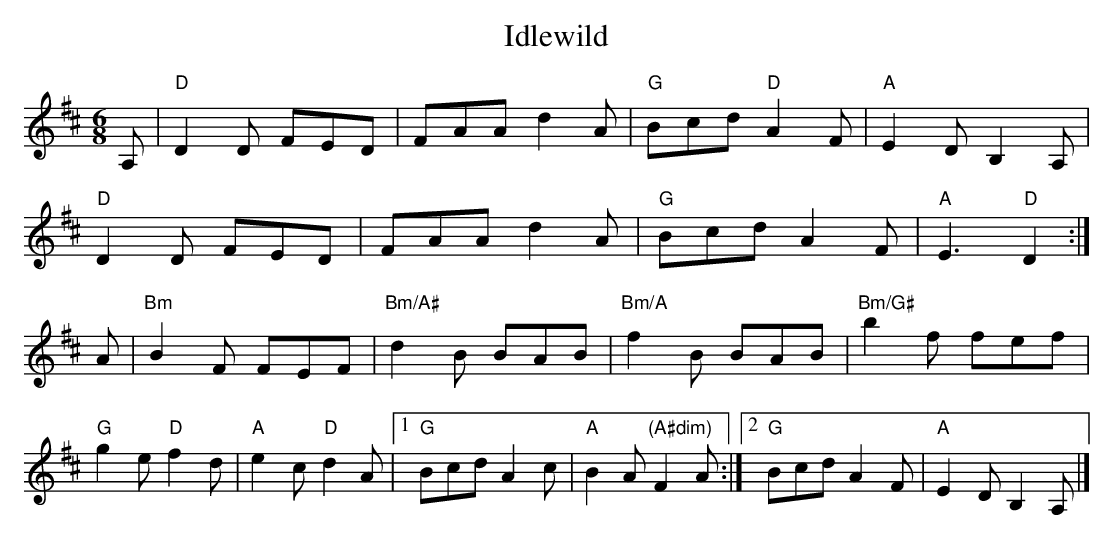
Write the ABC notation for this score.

X:1
T:Idlewild
M:6/8
K:D
A, |"D" D2D FED | FAA d2A | "G" Bcd "D"A2F | "A"E2D B,2A, |
"D" D2D FED | FAA d2A | "G" Bcd A2F | "A"E3 "D"D2:|
A | "Bm"B2F FEF | "Bm/A#"d2 B BAB | "Bm/A"f2 B BAB | "Bm/G#"b2f fef |
"G"g2e "D"f2d |"A"e2c "D"d2A |1"G"Bcd A2 c | "A"B2A "(A#dim)"F2A :|2"G"Bcd A2F | "A"E2D B,2A,|]
